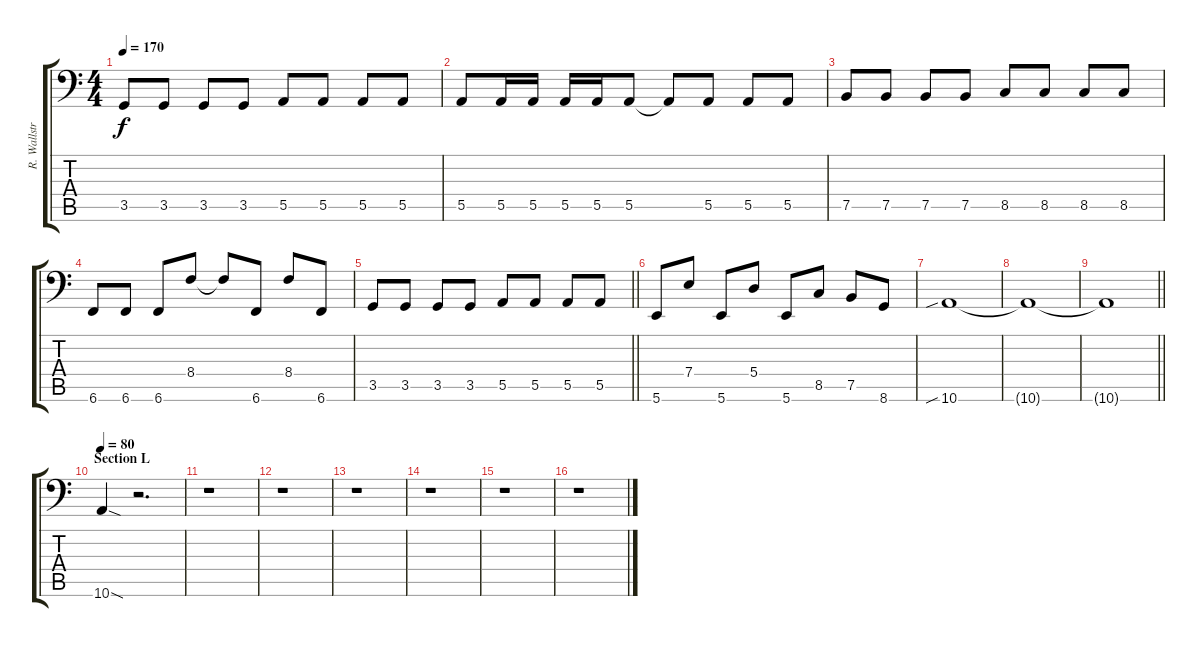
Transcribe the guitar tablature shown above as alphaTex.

\track ("R. Wallström (Bass)" "R. Wallstr") {instrument electricbassfinger}
\staff {score tabs}
\tuning (C3 G2 D2 A1 E1 B0) {hide}
\ts (4 4)
\tempo 170
\clef f4
\ks aminor
3.5.8{dy f} 3.5.8 3.5.8 3.5.8 5.5.8 5.5.8 5.5.8 5.5.8 |
5.5.8 5.5.16 5.5.16 5.5.16 5.5.16 5.5.8 5.5{t}.8 5.5.8 5.5.8 5.5.8 |
7.5.8 7.5.8 7.5.8 7.5.8 8.5.8 8.5.8 8.5.8 8.5.8 |
6.6.8 6.6.8 6.6.8 8.4.8 8.4{t}.8 6.6.8 8.4.8 6.6.8 |
\barLineRight lightlight
3.5.8 3.5.8 3.5.8 3.5.8 5.5.8 5.5.8 5.5.8 5.5.8 |
5.6.8 7.4.8 5.6.8 5.4.8 5.6.8 8.5.8 7.5.8 8.6.8 |
10.6{sib}.1 |
10.6{t}.1 |
\barLineRight lightlight
10.6{t}.1 |
\section ("" "Section L")
\tempo 80
10.6{sod}.4 r.2{d} |
r.1 |
r.1 |
r.1 |
r.1 |
r.1 |
r.1
